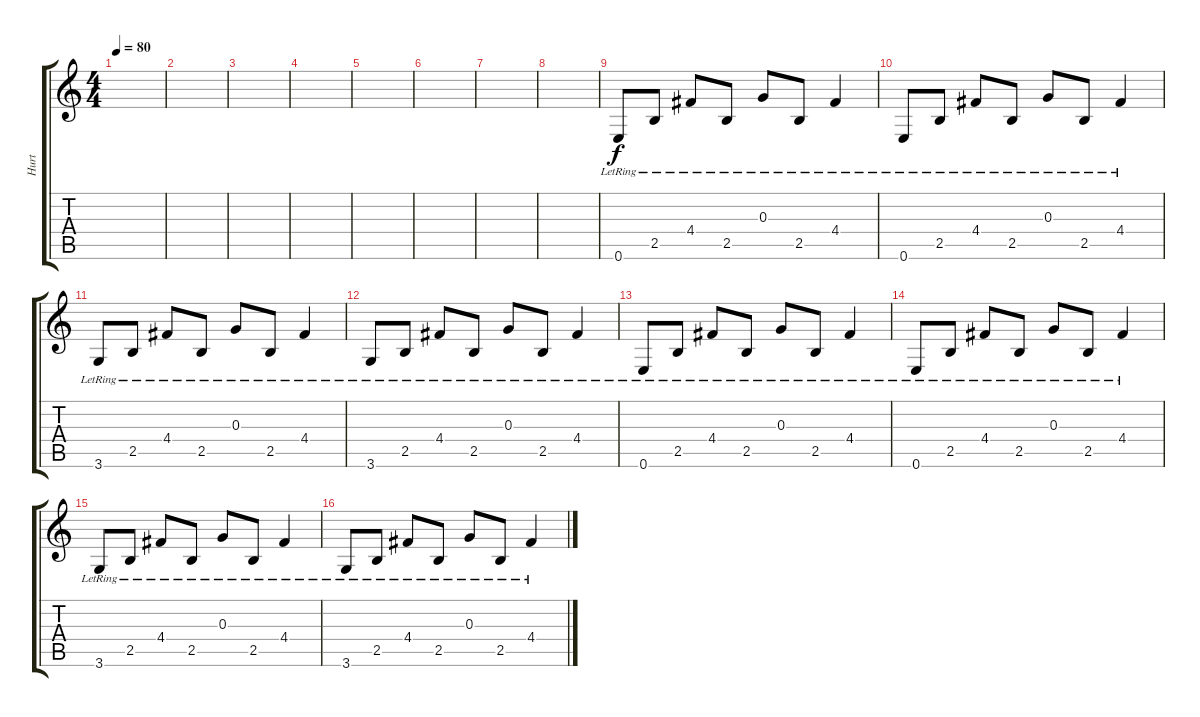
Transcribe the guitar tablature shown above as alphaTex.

\track ("Hurt" "Hurt") {instrument electricguitarmuted}
\staff {score tabs}
\tuning (E4 B3 G3 D3 A2 E2) {hide}
\ts (4 4)
\tempo 80
\clef g2
\ks c
|
|
|
|
|
|
|
|
0.6{lr}.8 2.5{lr}.8 4.4{lr}.8 2.5{lr}.8 0.3{lr}.8 2.5{lr}.8 4.4{lr}.4 |
0.6{lr}.8 2.5{lr}.8 4.4{lr}.8 2.5{lr}.8 0.3{lr}.8 2.5{lr}.8 4.4{lr}.4 |
3.6{lr}.8 2.5{lr}.8 4.4{lr}.8 2.5{lr}.8 0.3{lr}.8 2.5{lr}.8 4.4{lr}.4 |
3.6{lr}.8 2.5{lr}.8 4.4{lr}.8 2.5{lr}.8 0.3{lr}.8 2.5{lr}.8 4.4{lr}.4 |
0.6{lr}.8 2.5{lr}.8 4.4{lr}.8 2.5{lr}.8 0.3{lr}.8 2.5{lr}.8 4.4{lr}.4 |
0.6{lr}.8 2.5{lr}.8 4.4{lr}.8 2.5{lr}.8 0.3{lr}.8 2.5{lr}.8 4.4{lr}.4 |
3.6{lr}.8 2.5{lr}.8 4.4{lr}.8 2.5{lr}.8 0.3{lr}.8 2.5{lr}.8 4.4{lr}.4 |
3.6{lr}.8 2.5{lr}.8 4.4{lr}.8 2.5{lr}.8 0.3{lr}.8 2.5{lr}.8 4.4{lr}.4
